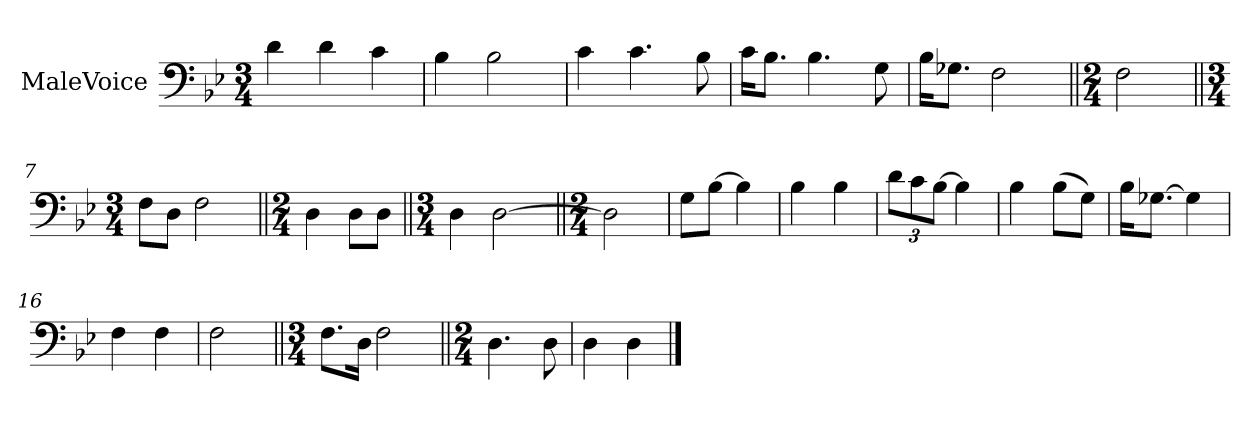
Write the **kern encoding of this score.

**kern
*part1
*staff1
*I"MaleVoice
*clefF4
*k[b-e-]
*M3/4
*MM96
=1
4d
4d
4c
=2
4B-
2B-
=3
4c
4.c
8B-
=4
16c\KL
8.B-\J
4.B-
8G
=5
16B-\KL
8.G-X\J
2F
=6||
*M2/4
2F
=7||
*M3/4
8F\L
8D\J
2F
=8||
*M2/4
4D
8D\L
8D\J
=9||
*M3/4
4D
[2D
=10||
*M2/4
2D]
=11
8G\L
[8B-\J
4B-]
=12
4B-
4B-
=13
12d\L
12c\
[12B-\J
4B-]
=14
4B-
(8B-\L
8G\J)
=15
16B-\KL
[8.G-X\J
4G-]
=16
4F
4F
=17
2F
=18||
*M3/4
8.F\L
16D\Jk
2F
=19||
*M2/4
4.D
8D
=20
4D
4D
==
*-
